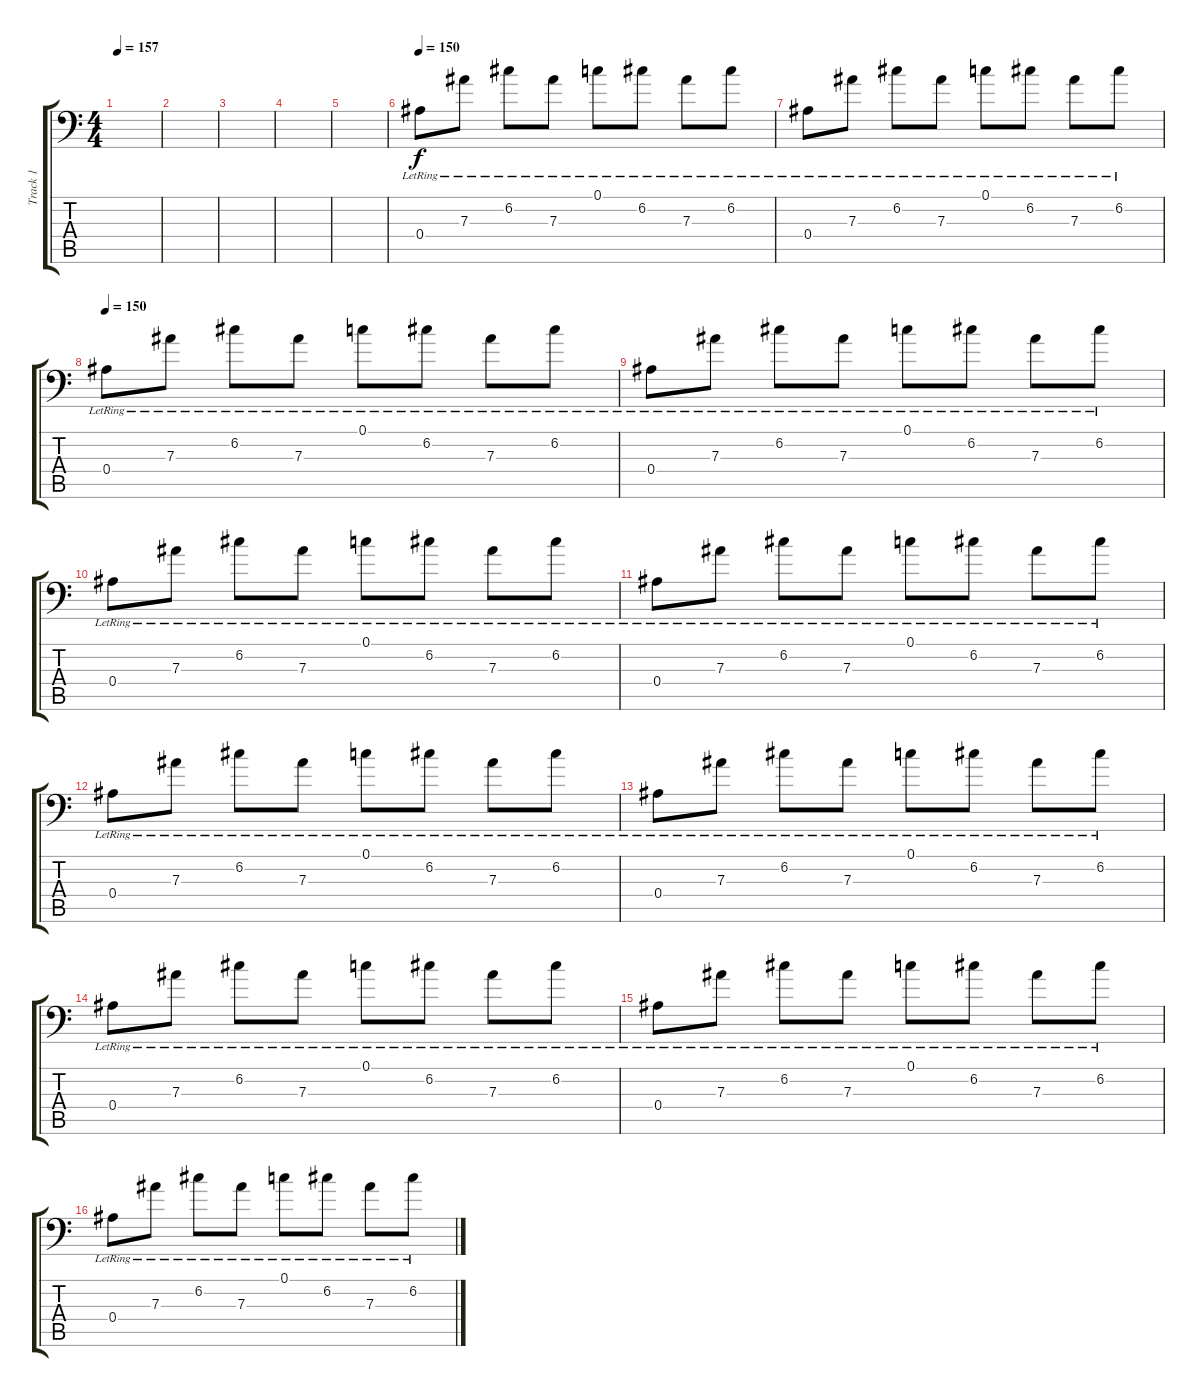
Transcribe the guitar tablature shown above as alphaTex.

\track ("Track 1" "Track 1") {instrument acousticguitarsteel}
\staff {score tabs}
\tuning (C4 G3 Eb3 Bb2 F2 Bb1) {hide}
\ts (4 4)
\tempo 157
\clef f4
\ks c
|
|
|
|
|
\tempo 150
0.4{lr}.8 7.3{lr}.8 6.2{lr}.8 7.3{lr}.8 0.1{lr}.8 6.2{lr}.8 7.3{lr}.8 6.2{lr}.8 |
0.4{lr}.8 7.3{lr}.8 6.2{lr}.8 7.3{lr}.8 0.1{lr}.8 6.2{lr}.8 7.3{lr}.8 6.2{lr}.8 |
\tempo 150
0.4{lr}.8 7.3{lr}.8 6.2{lr}.8 7.3{lr}.8 0.1{lr}.8 6.2{lr}.8 7.3{lr}.8 6.2{lr}.8 |
0.4{lr}.8 7.3{lr}.8 6.2{lr}.8 7.3{lr}.8 0.1{lr}.8 6.2{lr}.8 7.3{lr}.8 6.2{lr}.8 |
0.4{lr}.8 7.3{lr}.8 6.2{lr}.8 7.3{lr}.8 0.1{lr}.8 6.2{lr}.8 7.3{lr}.8 6.2{lr}.8 |
0.4{lr}.8 7.3{lr}.8 6.2{lr}.8 7.3{lr}.8 0.1{lr}.8 6.2{lr}.8 7.3{lr}.8 6.2{lr}.8 |
0.4{lr}.8 7.3{lr}.8 6.2{lr}.8 7.3{lr}.8 0.1{lr}.8 6.2{lr}.8 7.3{lr}.8 6.2{lr}.8 |
0.4{lr}.8 7.3{lr}.8 6.2{lr}.8 7.3{lr}.8 0.1{lr}.8 6.2{lr}.8 7.3{lr}.8 6.2{lr}.8 |
0.4{lr}.8 7.3{lr}.8 6.2{lr}.8 7.3{lr}.8 0.1{lr}.8 6.2{lr}.8 7.3{lr}.8 6.2{lr}.8 |
0.4{lr}.8 7.3{lr}.8 6.2{lr}.8 7.3{lr}.8 0.1{lr}.8 6.2{lr}.8 7.3{lr}.8 6.2{lr}.8 |
0.4{lr}.8 7.3{lr}.8 6.2{lr}.8 7.3{lr}.8 0.1{lr}.8 6.2{lr}.8 7.3{lr}.8 6.2{lr}.8
